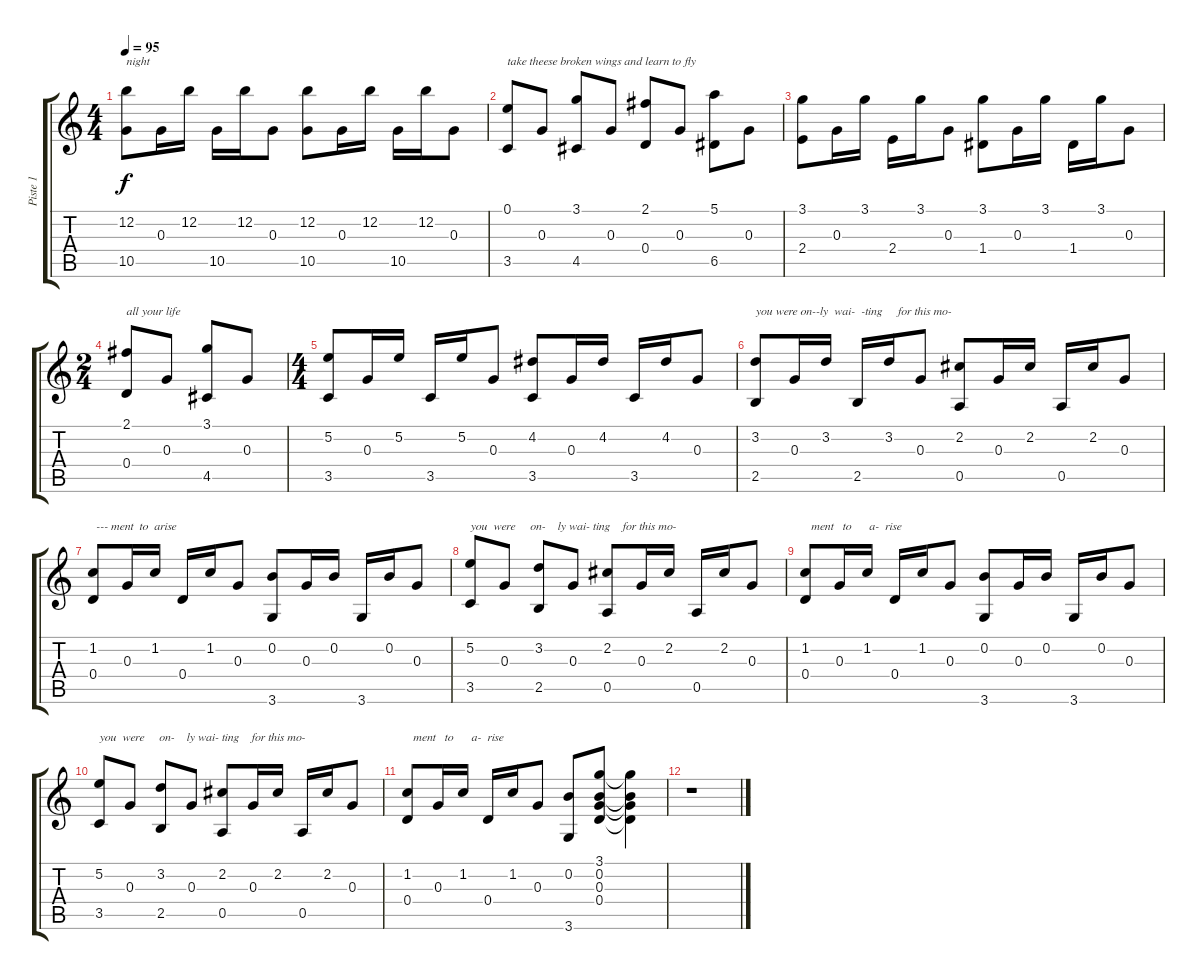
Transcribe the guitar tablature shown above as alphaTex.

\track ("Piste 1" "Piste 1") {instrument acousticguitarnylon}
\staff {score tabs}
\tuning (E4 B3 G3 D3 A2 E2) {hide}
\ts (4 4)
\tempo 95
\clef g2
\ks c
(12.2 10.5).8{txt "night" dy f} 0.3.16 12.2.16 10.5.16 12.2.16 0.3.8 (12.2 10.5).8 0.3.16 12.2.16 10.5.16 12.2.16 0.3.8 |
(0.1 3.5).8{txt "take theese broken wings and learn to fly"} 0.3.8 (3.1 4.5).8 0.3.8 (2.1 0.4).8 0.3.8 (5.1 6.5).8 0.3.8 |
(3.1 2.4).8 0.3.16 3.1.16 2.4.16 3.1.16 0.3.8 (3.1 1.4).8 0.3.16 3.1.16 1.4.16 3.1.16 0.3.8 |
\ts (2 4)
(2.1 0.4).8{txt "all your life"} 0.3.8 (3.1 4.5).8 0.3.8 |
\ts (4 4)
(5.2 3.5).8 0.3.16 5.2.16 3.5.16 5.2.16 0.3.8 (4.2 3.5).8 0.3.16 4.2.16 3.5.16 4.2.16 0.3.8 |
(3.2 2.5).8{txt "you were on--ly  wai-  -ting     for this mo-"} 0.3.16 3.2.16 2.5.16 3.2.16 0.3.8 (2.2 0.5).8 0.3.16 2.2.16 0.5.16 2.2.16 0.3.8 |
(1.2 0.4).8{txt " --- ment  to  arise"} 0.3.16 1.2.16 0.4.16 1.2.16 0.3.8 (0.2 3.6).8 0.3.16 0.2.16 3.6.16 0.2.16 0.3.8 |
(5.2 3.5).8{txt "you  were     on-    ly wai- ting    for this mo-"} 0.3.8 (3.2 2.5).8 0.3.8 (2.2 0.5).8 0.3.16 2.2.16 0.5.16 2.2.16 0.3.8 |
(1.2 0.4).8{txt "  ment   to      a-  rise"} 0.3.16 1.2.16 0.4.16 1.2.16 0.3.8 (0.2 3.6).8 0.3.16 0.2.16 3.6.16 0.2.16 0.3.8 |
(5.2 3.5).8{txt "you  were     on-    ly wai- ting    for this mo-"} 0.3.8 (3.2 2.5).8 0.3.8 (2.2 0.5).8 0.3.16 2.2.16 0.5.16 2.2.16 0.3.8 |
(1.2 0.4).8{txt "  ment   to      a-  rise"} 0.3.16 1.2.16 0.4.16 1.2.16 0.3.8 (0.2 3.6).8 (3.1 0.2 0.3 0.4).8 (3.1{t} 0.2{t} 0.3{t} 0.4{t}).4 |
r.1
